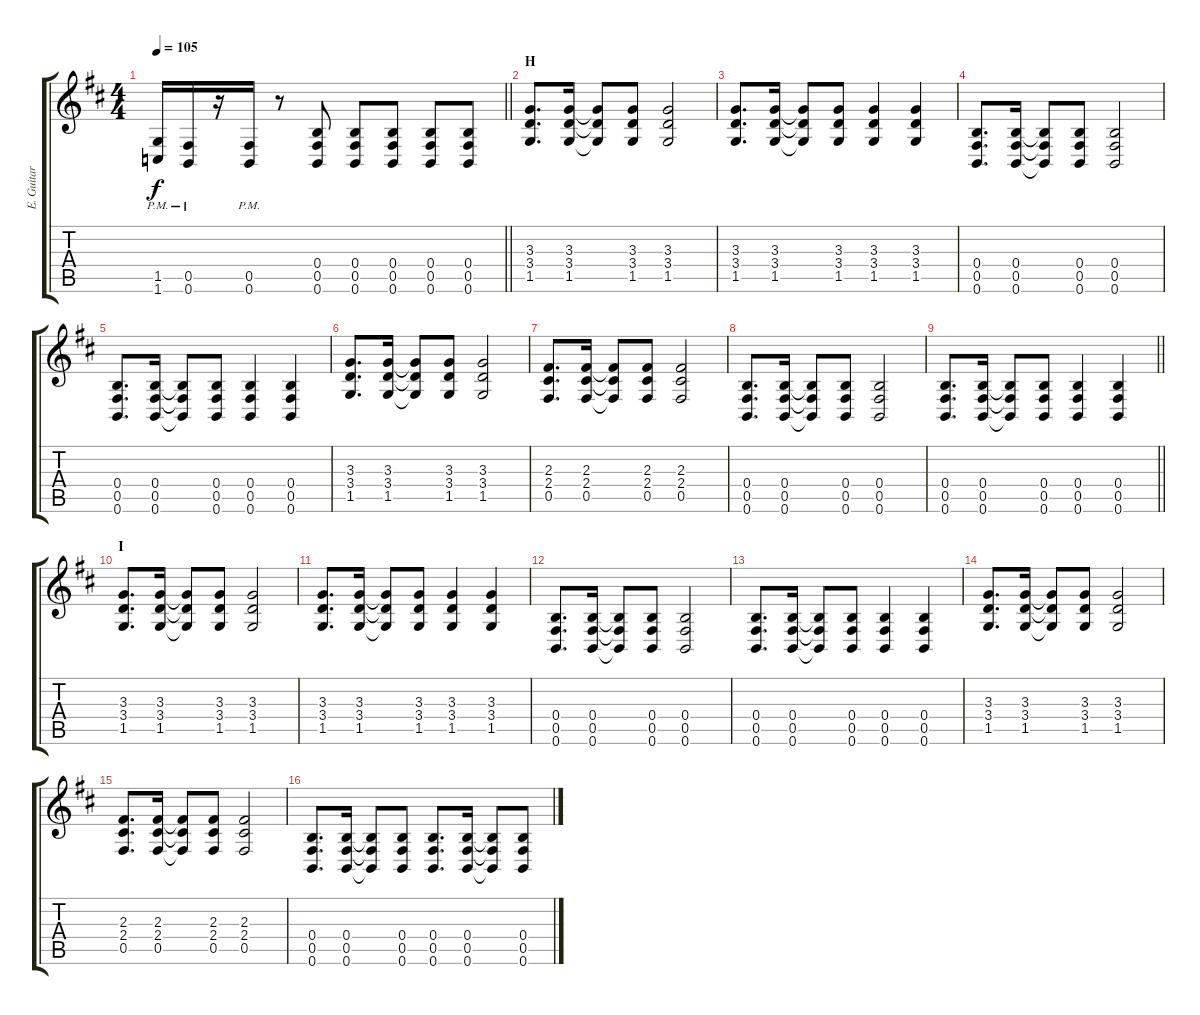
\track ("E. Guitar II" "E. Guitar ") {instrument overdrivenguitar}
\staff {score tabs}
\tuning (Db4 Ab3 E3 B2 Gb2 B1) {hide}
\ts (4 4)
\tempo 105
\clef g2
\barLineRight lightlight
\ks d
(1.5{pm} 1.6{pm}).16{dy f} (0.5{pm} 0.6{pm}).16 r.16 (0.5{pm} 0.6{pm}).16 r.8 (0.4 0.5 0.6).8 (0.4 0.5 0.6).8 (0.4 0.5 0.6).8 (0.4 0.5 0.6).8 (0.4 0.5 0.6).8 |
\section ("" "H")
(3.3 3.4 1.5).8{d} (3.3 3.4 1.5).16 (3.3{t} 3.4{t} 1.5{t}).8 (3.3 3.4 1.5).8 (3.3 3.4 1.5).2 |
(3.3 3.4 1.5).8{d} (3.3 3.4 1.5).16 (3.3{t} 3.4{t} 1.5{t}).8 (3.3 3.4 1.5).8 (3.3 3.4 1.5).4 (3.3 3.4 1.5).4 |
(0.4 0.5 0.6).8{d} (0.4 0.5 0.6).16 (0.4{t} 0.5{t} 0.6{t}).8 (0.4 0.5 0.6).8 (0.4 0.5 0.6).2 |
(0.4 0.5 0.6).8{d} (0.4 0.5 0.6).16 (0.4{t} 0.5{t} 0.6{t}).8 (0.4 0.5 0.6).8 (0.4 0.5 0.6).4 (0.4 0.5 0.6).4 |
(3.3 3.4 1.5).8{d} (3.3 3.4 1.5).16 (3.3{t} 3.4{t} 1.5{t}).8 (3.3 3.4 1.5).8 (3.3 3.4 1.5).2 |
(2.3 2.4 0.5).8{d} (2.3 2.4 0.5).16 (2.3{t} 2.4{t} 0.5{t}).8 (2.3 2.4 0.5).8 (2.3 2.4 0.5).2 |
(0.4 0.5 0.6).8{d} (0.4 0.5 0.6).16 (0.4{t} 0.5{t} 0.6{t}).8 (0.4 0.5 0.6).8 (0.4 0.5 0.6).2 |
\barLineRight lightlight
(0.4 0.5 0.6).8{d} (0.4 0.5 0.6).16 (0.4{t} 0.5{t} 0.6{t}).8 (0.4 0.5 0.6).8 (0.4 0.5 0.6).4 (0.4 0.5 0.6).4 |
\section ("" "I")
(3.3 3.4 1.5).8{d} (3.3 3.4 1.5).16 (3.3{t} 3.4{t} 1.5{t}).8 (3.3 3.4 1.5).8 (3.3 3.4 1.5).2 |
(3.3 3.4 1.5).8{d} (3.3 3.4 1.5).16 (3.3{t} 3.4{t} 1.5{t}).8 (3.3 3.4 1.5).8 (3.3 3.4 1.5).4 (3.3 3.4 1.5).4 |
(0.4 0.5 0.6).8{d} (0.4 0.5 0.6).16 (0.4{t} 0.5{t} 0.6{t}).8 (0.4 0.5 0.6).8 (0.4 0.5 0.6).2 |
(0.4 0.5 0.6).8{d} (0.4 0.5 0.6).16 (0.4{t} 0.5{t} 0.6{t}).8 (0.4 0.5 0.6).8 (0.4 0.5 0.6).4 (0.4 0.5 0.6).4 |
(3.3 3.4 1.5).8{d} (3.3 3.4 1.5).16 (3.3{t} 3.4{t} 1.5{t}).8 (3.3 3.4 1.5).8 (3.3 3.4 1.5).2 |
(2.3 2.4 0.5).8{d} (2.3 2.4 0.5).16 (2.3{t} 2.4{t} 0.5{t}).8 (2.3 2.4 0.5).8 (2.3 2.4 0.5).2 |
(0.4 0.5 0.6).8{d} (0.4 0.5 0.6).16 (0.4{t} 0.5{t} 0.6{t}).8 (0.4 0.5 0.6).8 (0.4 0.5 0.6).8{d} (0.4 0.5 0.6).16 (0.4{t} 0.5{t} 0.6{t}).8 (0.4 0.5 0.6).8
